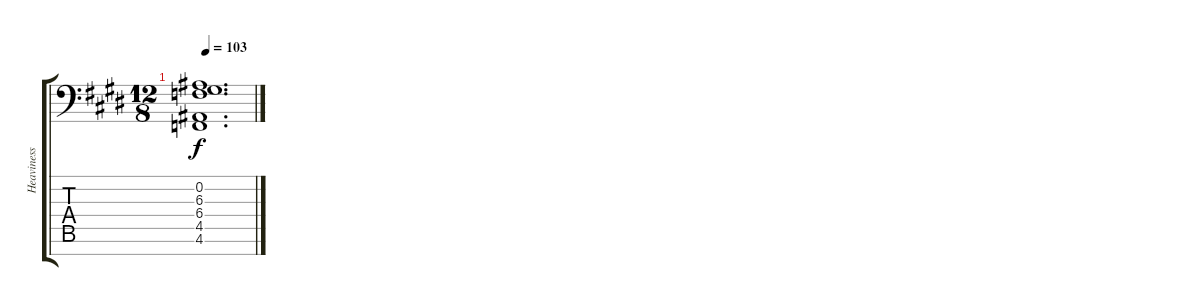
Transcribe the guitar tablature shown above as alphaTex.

\track ("Heaviness" "Heaviness") {instrument lead5charang}
\staff {score tabs}
\tuning (Db4 Ab3 E3 B2 Gb2 Db2 Ab1) {hide}
\ts (12 8)
\tempo 103
\clef f4
\ks c#minor
(0.2{t} 6.3{t} 6.4{t} 4.5{t} 4.6{t}).1{d dy f}
